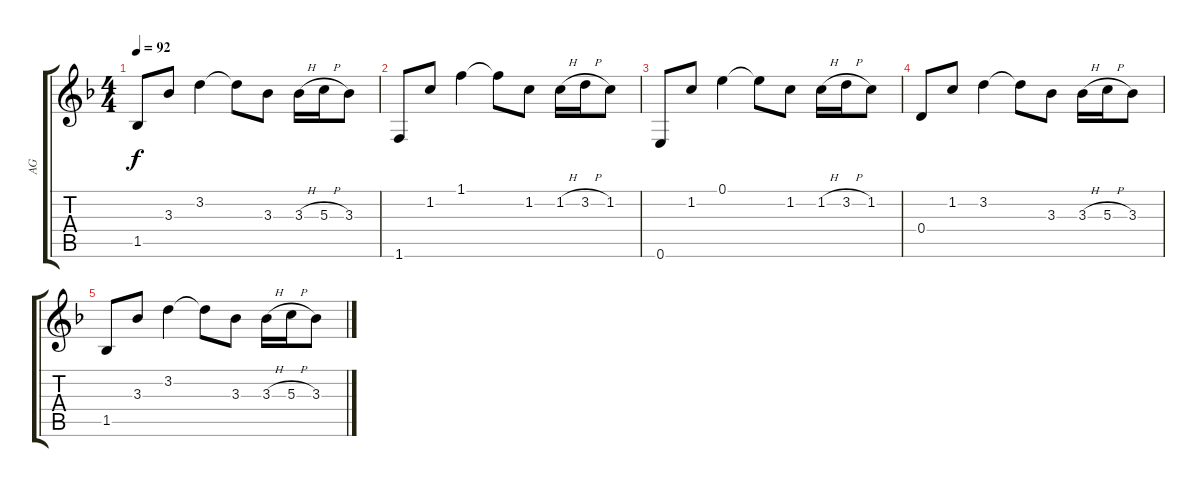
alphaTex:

\track ("AG" "AG") {instrument acousticguitarnylon}
\staff {score tabs}
\tuning (E4 B3 G3 D3 A2 E2) {hide}
\ts (4 4)
\tempo 92
\clef g2
\ks f
1.5.8{dy f} 3.3.8 3.2.4 3.2{t}.8 3.3.8 3.3{h}.16 5.3{h}.16 3.3.8 |
1.6.8 1.2.8 1.1.4 1.1{t}.8 1.2.8 1.2{h}.16 3.2{h}.16 1.2.8 |
0.6.8 1.2.8 0.1.4 0.1{t}.8 1.2.8 1.2{h}.16 3.2{h}.16 1.2.8 |
0.4.8 1.2.8 3.2.4 3.2{t}.8 3.3.8 3.3{h}.16 5.3{h}.16 3.3.8 |
1.5.8 3.3.8 3.2.4 3.2{t}.8 3.3.8 3.3{h}.16 5.3{h}.16 3.3.8
